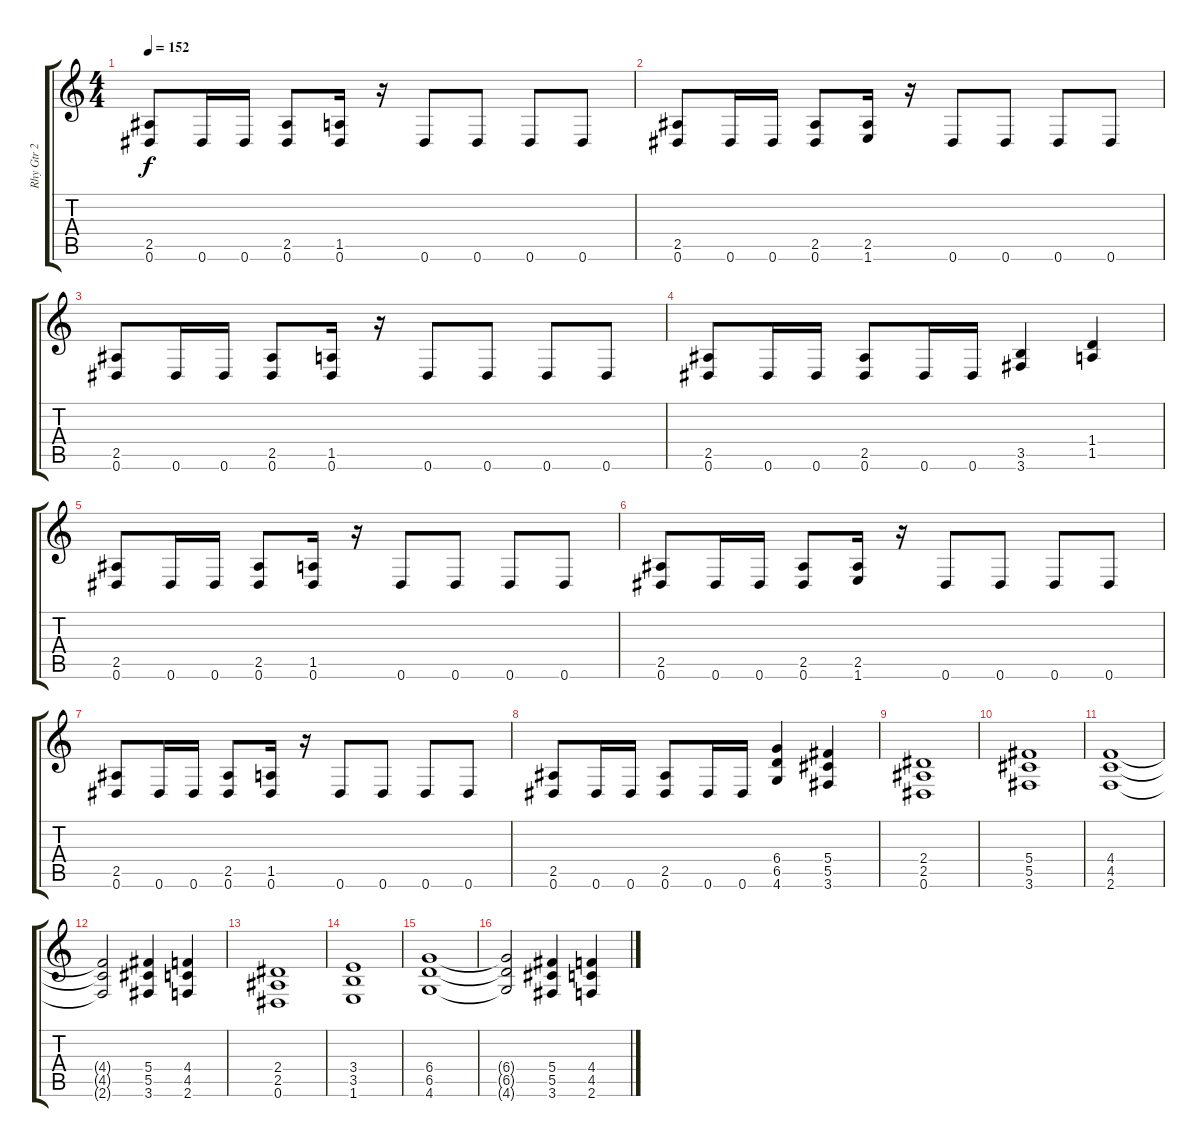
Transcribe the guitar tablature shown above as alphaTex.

\track ("Rhy Gtr 2" "Rhy Gtr 2") {instrument distortionguitar}
\staff {score tabs}
\tuning (Eb4 Bb3 Gb3 Db3 Ab2 Eb2) {hide}
\ts (4 4)
\tempo 152
\clef g2
\ks c
(2.5 0.6).8{dy f} 0.6.16 0.6.16 (2.5 0.6).8 (1.5 0.6).16 r.16 0.6.8 0.6.8 0.6.8 0.6.8 |
(2.5 0.6).8 0.6.16 0.6.16 (2.5 0.6).8 (2.5 1.6).16 r.16 0.6.8 0.6.8 0.6.8 0.6.8 |
(2.5 0.6).8 0.6.16 0.6.16 (2.5 0.6).8 (1.5 0.6).16 r.16 0.6.8 0.6.8 0.6.8 0.6.8 |
(2.5 0.6).8 0.6.16 0.6.16 (2.5 0.6).8 0.6.16 0.6.16 (3.5 3.6).4 (1.4 1.5).4 |
(2.5 0.6).8 0.6.16 0.6.16 (2.5 0.6).8 (1.5 0.6).16 r.16 0.6.8 0.6.8 0.6.8 0.6.8 |
(2.5 0.6).8 0.6.16 0.6.16 (2.5 0.6).8 (2.5 1.6).16 r.16 0.6.8 0.6.8 0.6.8 0.6.8 |
(2.5 0.6).8 0.6.16 0.6.16 (2.5 0.6).8 (1.5 0.6).16 r.16 0.6.8 0.6.8 0.6.8 0.6.8 |
(2.5 0.6).8 0.6.16 0.6.16 (2.5 0.6).8 0.6.16 0.6.16 (6.4 6.5 4.6).4 (5.4 5.5 3.6).4 |
(2.4 2.5 0.6).1 |
(5.4 5.5 3.6).1 |
(4.4 4.5 2.6).1 |
(4.4{t} 4.5{t} 2.6{t}).2 (5.4 5.5 3.6).4 (4.4 4.5 2.6).4 |
(2.4 2.5 0.6).1 |
(3.4 3.5 1.6).1 |
(6.4 6.5 4.6).1 |
(6.4{t} 6.5{t} 4.6{t}).2 (5.4 5.5 3.6).4 (4.4 4.5 2.6).4
